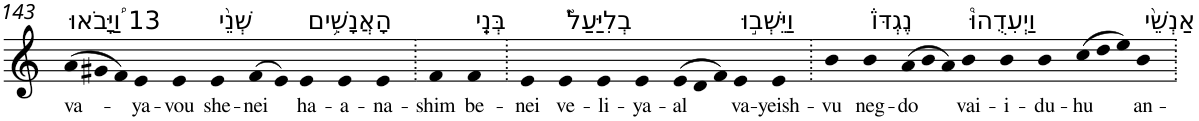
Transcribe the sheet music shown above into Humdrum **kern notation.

**kern	**text
*part1	*part1
*staff1	*staff1
*I"Piano	*
*I'Pno	*
!!LO:PB:g=z
*clefG2	*
*k[]	*
*Xtuplet	*
=143	=143
!LO:TX:a:t=13 וַ֠יָּבֹאוּ	!
!	!LO:LY:b
(>12a	va-
12g#X	.
12f)	.
!	!LO:LY:b
4e	-ya-
!	!LO:LY:b
4e	-vou
!LO:TX:a:t=שְׁנֵ֨י	!
!	!LO:LY:b
4e	she-
!	!LO:LY:b
(>8f	-nei
8e)	.
!LO:TX:a:t=הָאֲנָשִׁ֥ים	!
!	!LO:LY:b
4e	ha-
!	!LO:LY:b
4e	-a-
!	!LO:LY:b
4e	-na-
=144.	=144.
!	!LO:LY:b
4f	-shim
!LO:TX:a:t=בְּנֵֽי	!
!	!LO:LY:b
4f	be-
=145.	=145.
!	!LO:LY:b
4e	-nei
!LO:TX:a:t=בְלִיַּעַל֮	!
!	!LO:LY:b
4e	ve-
!	!LO:LY:b
4e	-li-
!	!LO:LY:b
4e	-ya-
!	!LO:LY:b
(>12e	-al
12d	.
12f)	.
!LO:TX:a:t=וַיֵּשְׁב֣וּ	!
!	!LO:LY:b
4e	va-
!	!LO:LY:b
4e	-yeish-
=146.	=146.
!	!LO:LY:b
4b	-vu
!LO:TX:a:t=נֶגְדּוֹ֒	!
!	!LO:LY:b
4b	neg-
!	!LO:LY:b
(>12a	-do
12b	.
12a)	.
!LO:TX:a:t=וַיְעִדֻהוּ֩	!
!	!LO:LY:b
4b	vai-
!	!LO:LY:b
4b	-i-
!	!LO:LY:b
4b	-du-
!	!LO:LY:b
(>12cc	-hu
12dd	.
12ee)	.
!LO:TX:a:t=אַנְשֵׁ֨י	!
!	!LO:LY:b
4b	an-
=.	=.
*-	*-
